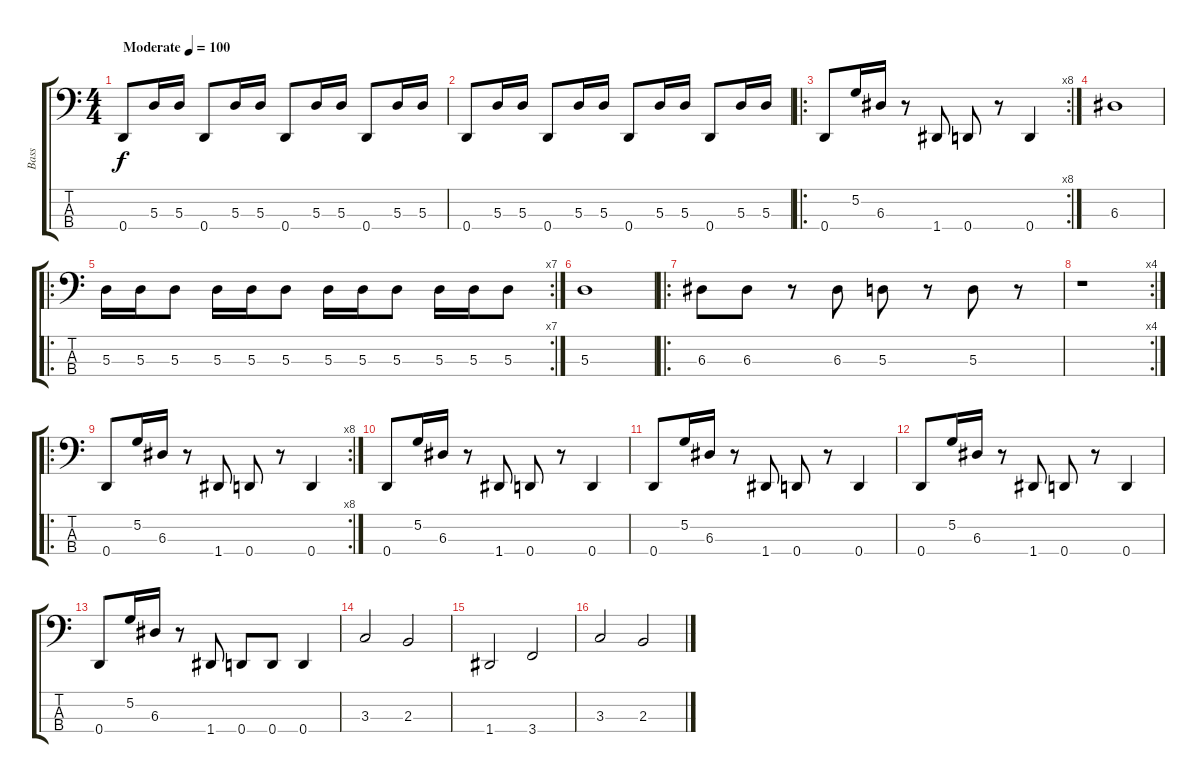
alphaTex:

\track ("Bass" "Bass") {instrument electricbassfinger}
\staff {score tabs}
\tuning (G2 D2 A1 D1) {hide}
\ts (4 4)
\tempo (100 "Moderate")
\clef f4
\ks c
0.4.8{dy f instrument electricbassfinger} 5.3.16 5.3.16 0.4.8 5.3.16 5.3.16 0.4.8 5.3.16 5.3.16 0.4.8 5.3.16 5.3.16 |
0.4.8 5.3.16 5.3.16 0.4.8 5.3.16 5.3.16 0.4.8 5.3.16 5.3.16 0.4.8 5.3.16 5.3.16 |
\ro
\rc 8
0.4.8 5.2.16 6.3.16 r.8 1.4.8 0.4.8 r.8 0.4.4 |
6.3.1 |
\ro
\rc 7
5.3.16 5.3.16 5.3.8 5.3.16 5.3.16 5.3.8 5.3.16 5.3.16 5.3.8 5.3.16 5.3.16 5.3.8 |
5.3.1 |
\ro
6.3.8 6.3.8 r.8 6.3.8 5.3.8 r.8 5.3.8 r.8 |
\rc 4
r.1 |
\ro
\rc 8
0.4.8 5.2.16 6.3.16 r.8 1.4.8 0.4.8 r.8 0.4.4 |
0.4.8 5.2.16 6.3.16 r.8 1.4.8 0.4.8 r.8 0.4.4 |
0.4.8 5.2.16 6.3.16 r.8 1.4.8 0.4.8 r.8 0.4.4 |
0.4.8 5.2.16 6.3.16 r.8 1.4.8 0.4.8 r.8 0.4.4 |
0.4.8 5.2.16 6.3.16 r.8 1.4.8 0.4.8 0.4.8 0.4.4 |
3.3.2 2.3.2 |
1.4.2 3.4.2 |
3.3.2 2.3.2
